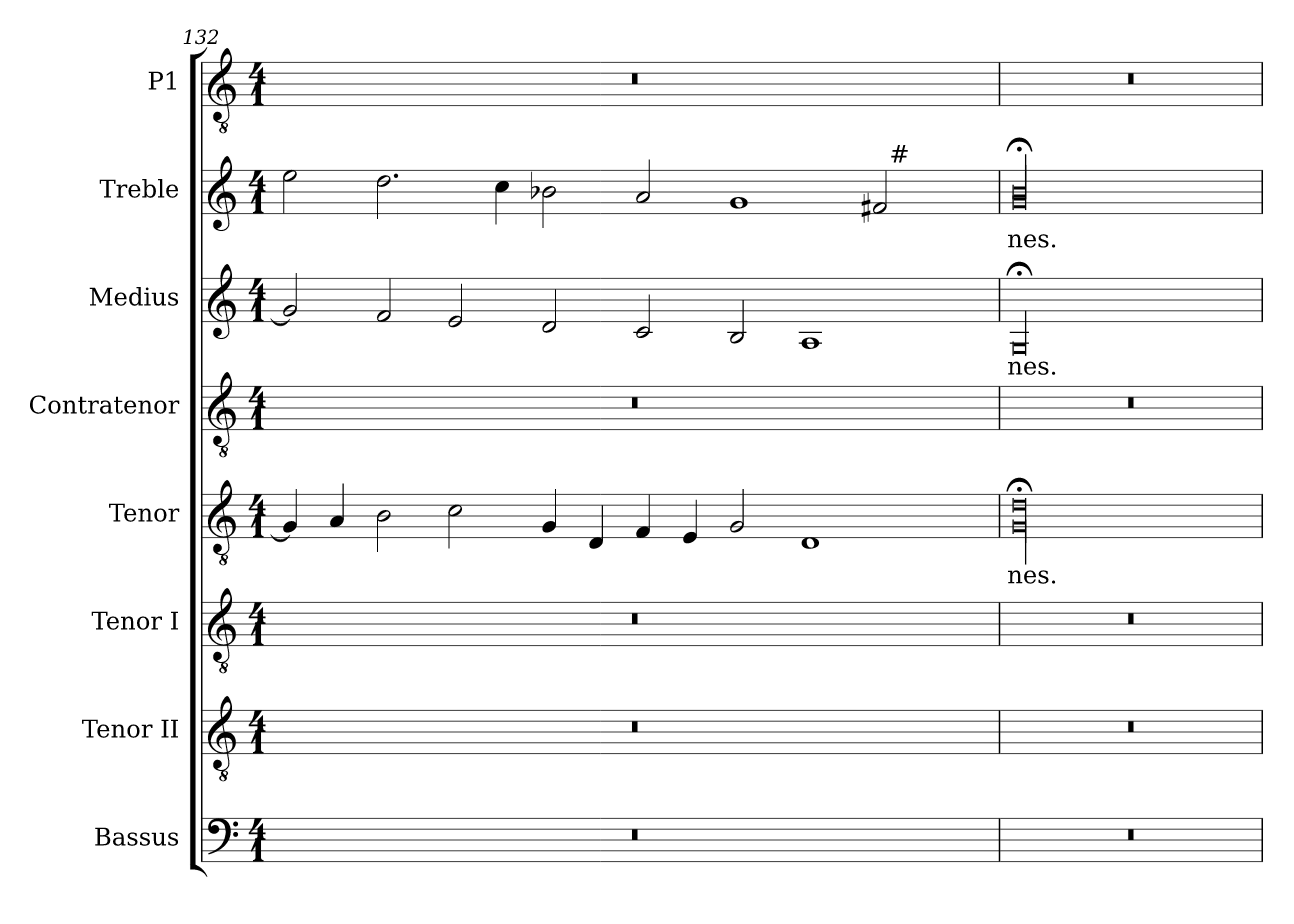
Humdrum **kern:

**kern	**kern	**kern	**kern	**text	**kern	**kern	**text	**kern	**text	**kern
*part8	*part7	*part6	*part5	*part5	*part4	*part3	*part3	*part2	*part2	*part1
*staff8	*staff7	*staff6	*staff5	*staff5	*staff4	*staff3	*staff3	*staff2	*staff2	*staff1
*I"Bassus	*I"Tenor II	*I"Tenor I	*I"Tenor	*	*I"Contratenor	*I"Medius	*	*I"Treble	*	*I"P1
*I'B.	*I'T II.	*I'T I.	*I'T.	*	*I'Ct.	*I'M.	*	*I'Tr.	*	*
!!LO:LB:g=z
*clefF4	*clefGv2	*clefGv2	*clefGv2	*	*clefGv2	*clefG2	*	*clefG2	*	*clefGv2
*	*ITrd7c12	*ITrd7c12	*ITrd7c12	*	*ITrd7c12	*	*	*	*	*ITrd7c12
*k[]	*k[]	*k[]	*k[]	*	*k[]	*k[]	*	*k[]	*	*k[]
*C:	*C:	*C:	*C:	*	*C:	*C:	*	*C:	*	*C:
*M4/1	*M4/1	*M4/1	*M4/1	*	*M4/1	*M4/1	*	*M4/1	*	*M4/1
=132	=132	=132	=132	=132	=132	=132	=132	=132	=132	=132
!LO:N:vis=1	!LO:N:vis=1	!LO:N:vis=1	!	!	!LO:N:vis=1	!	!	!	!	!LO:N:vis=1
*	*	*	*	*	*	*	*	*^	*	*
00r	00r	00r	4GGi/]	.	00r	2gi/]	.	2eei\	1ryy	.	00r
.	.	.	4AAi/	.	.	.	.	.	.	.	.
.	.	.	2BBi\	.	.	2fi/	.	2.ddi\	.	.	.
.	.	.	2Ci\	.	.	2ei/	.	.	1ryy	.	.
.	.	.	.	.	.	.	.	4cci\	.	.	.
.	.	.	4GGi/	.	.	2di/	.	2b-Xi\	.	.	.
.	.	.	4DDi/	.	.	.	.	.	.	.	.
.	.	.	4FFi/	.	.	2ci/	.	2ai/	1ryy	.	.
.	.	.	4EEi/	.	.	.	.	.	.	.	.
.	.	.	2GGi/	.	.	2Bi/	.	1gi	.	.	.
.	.	.	1DDi	.	.	1Ai	.	.	2ryy	.	.
.	.	.	.	.	.	.	.	2f#i/	32ryy	.	.
.	.	.	.	.	.	.	.	.	256ryy	.	.
!	!	!	!	!	!	!	!	!	!LO:TX:a:t=#	!	!
.	.	.	.	.	.	.	.	.	4ryy	.	.
.	.	.	.	.	.	.	.	.	8ryy	.	.
.	.	.	.	.	.	.	.	.	16ryy	.	.
.	.	.	.	.	.	.	.	.	64..ryy	.	.
=133`	=133`	=133`	=133`	=133`	=133`	=133`	=133`	=133`	=133`	=133`	=133`
!LO:N:vis=1	!LO:N:vis=1	!LO:N:vis=1	!	!	!	!	!	!	!	!	!
*	*	*	*	*	*	*	*	*v	*v	*	*
*	*	*	*	*	*	*	*	*^	*	*
!	!	!	!	!LO:LY:b:color=#000000	!LO:N:vis=1	!	!	!	!	!	!
*	*	*	*	*	*	*	*	*v	*v	*	*
*	*	*	*	*	*	*	*	*^	*	*
!	!	!	!	!	!	!	!LO:LY:b:color=#000000	!	!	!	!
*	*	*	*	*	*	*	*	*v	*v	*	*
*	*	*	*	*	*	*	*	*^	*	*
!	!	!	!	!	!	!	!	!	!	!LO:LY:b:color=#000000	!LO:N:vis=1
*	*	*	*	*	*	*	*	*v	*v	*	*
00r	00r	00r	00GGi; 00Di;	-nes.	00r	00G;i	-nes.	00gi; 00bi;	-nes.	00r
=	=	=	=	=	=	=	=	=	=	=
*-	*-	*-	*-	*-	*-	*-	*-	*-	*-	*-
